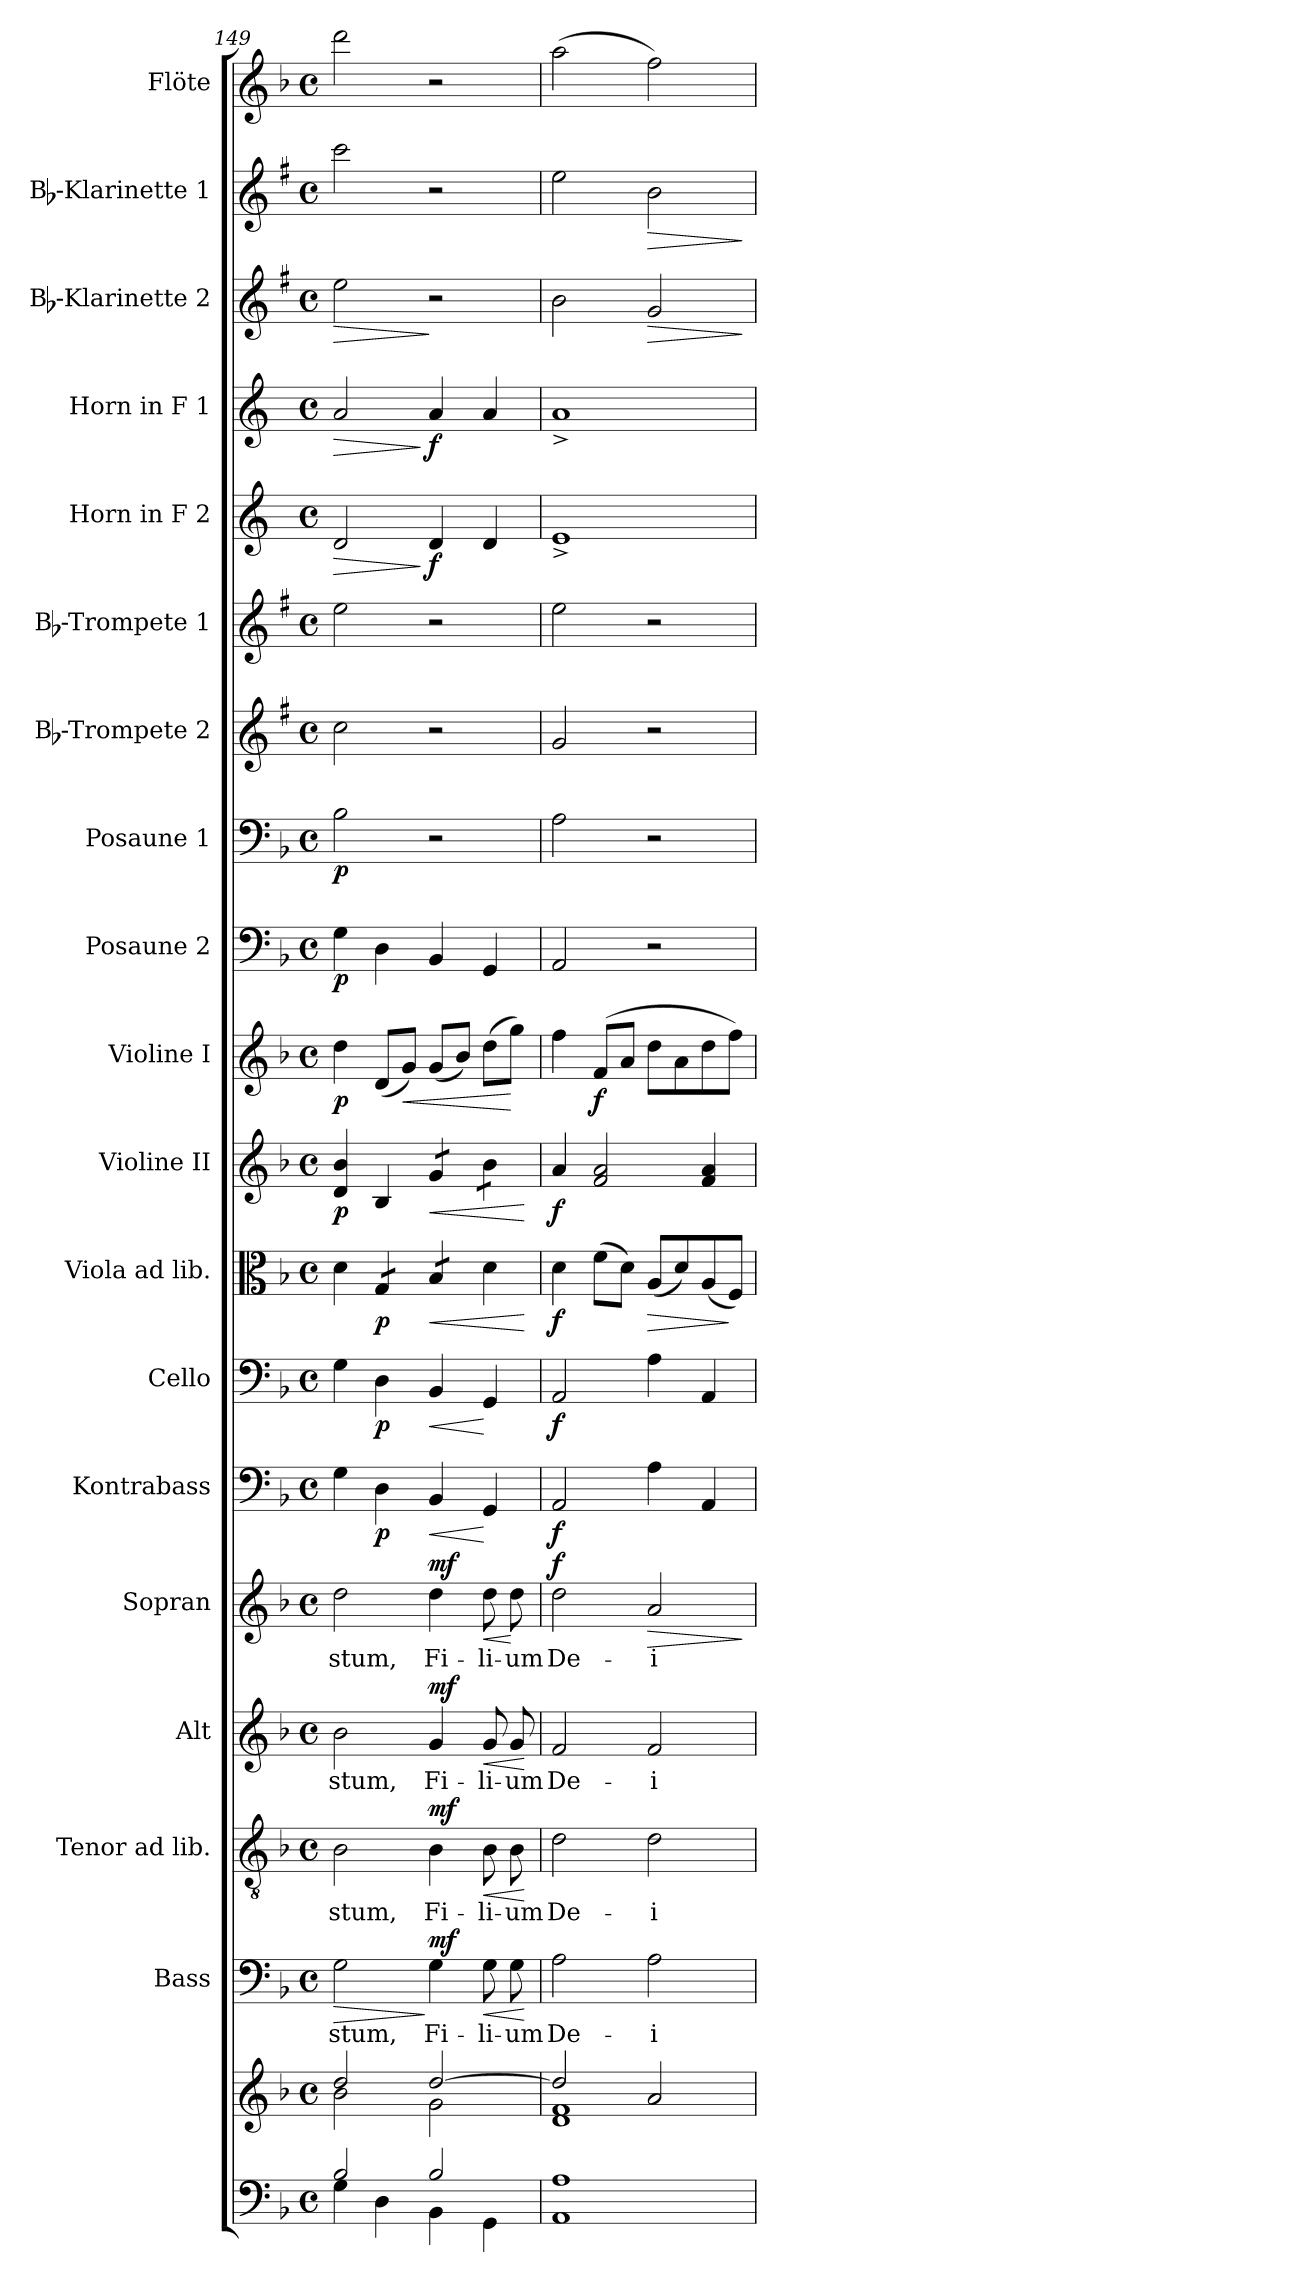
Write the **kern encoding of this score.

**kern	**kern	**kern	**text	**dynam	**kern	**text	**dynam	**kern	**text	**dynam	**kern	**text	**dynam	**kern	**dynam	**kern	**dynam	**kern	**dynam	**kern	**dynam	**kern	**dynam	**kern	**dynam	**kern	**dynam	**kern	**kern	**kern	**dynam	**kern	**dynam	**kern	**dynam	**kern	**dynam	**kern
*part19	*part19	*part18	*part18	*part18	*part17	*part17	*part17	*part16	*part16	*part16	*part15	*part15	*part15	*part14	*part14	*part13	*part13	*part12	*part12	*part11	*part11	*part10	*part10	*part9	*part9	*part8	*part8	*part7	*part6	*part5	*part5	*part4	*part4	*part3	*part3	*part2	*part2	*part1
*staff20	*staff19	*staff18	*staff18	*staff18	*staff17	*staff17	*staff17	*staff16	*staff16	*staff16	*staff15	*staff15	*staff15	*staff14	*staff14	*staff13	*staff13	*staff12	*staff12	*staff11	*staff11	*staff10	*staff10	*staff9	*staff9	*staff8	*staff8	*staff7	*staff6	*staff5	*staff5	*staff4	*staff4	*staff3	*staff3	*staff2	*staff2	*staff1
*	*	*I"Bass	*	*	*I"Tenor ad lib.	*	*	*I"Alt	*	*	*I"Sopran	*	*	*I"Kontrabass	*	*I"Cello	*	*I"Viola ad lib.	*	*I"Violine II	*	*I"Violine I	*	*I"Posaune 2	*	*I"Posaune 1	*	*I"Bb-Trompete 2	*I"Bb-Trompete 1	*I"Horn in F 2	*	*I"Horn in F 1	*	*I"Bb-Klarinette 2	*	*I"Bb-Klarinette 1	*	*I"Flöte
*	*	*I'B.	*	*	*I'T.	*	*	*I'A.	*	*	*I'S.	*	*	*I'Kb.	*	*	*	*I'Vla.	*	*I'Vl. II	*	*I'Vl. I	*	*I'Pos. 2	*	*I'Pos. 1	*	*I'Bb Trp. 2	*I'Bb Trp. 1	*	*	*	*	*I'Bb Kl. 2	*	*I'Bb Kl. 1	*	*I'Fl.
*clefF4	*clefG2	*clefF4	*	*	*clefGv2	*	*	*clefG2	*	*	*clefG2	*	*	*clefF4	*	*clefF4	*	*clefC3	*	*clefG2	*	*clefG2	*	*clefF4	*	*clefF4	*	*clefG2	*clefG2	*clefG2	*	*clefG2	*	*clefG2	*	*clefG2	*	*clefG2
*	*	*	*	*	*	*	*	*	*	*	*	*	*	*ITrd7c12	*	*	*	*	*	*	*	*	*	*	*	*	*	*ITrd1c2	*ITrd1c2	*ITrd4c7	*	*ITrd4c7	*	*ITrd1c2	*	*ITrd1c2	*	*
*k[b-]	*k[b-]	*k[b-]	*	*	*k[b-]	*	*	*k[b-]	*	*	*k[b-]	*	*	*k[b-]	*	*k[b-]	*	*k[b-]	*	*k[b-]	*	*k[b-]	*	*k[b-]	*	*k[b-]	*	*k[b-]	*k[b-]	*k[b-]	*	*k[b-]	*	*k[b-]	*	*k[b-]	*	*k[b-]
*F:	*F:	*F:	*	*	*F:	*	*	*F:	*	*	*F:	*	*	*F:	*	*F:	*	*F:	*	*F:	*	*F:	*	*F:	*	*F:	*	*F:	*F:	*F:	*	*F:	*	*F:	*	*F:	*	*F:
*M4/4	*M4/4	*M4/4	*	*	*M4/4	*	*	*M4/4	*	*	*M4/4	*	*	*M4/4	*	*M4/4	*	*M4/4	*	*M4/4	*	*M4/4	*	*M4/4	*	*M4/4	*	*M4/4	*M4/4	*M4/4	*	*M4/4	*	*M4/4	*	*M4/4	*	*M4/4
*met(c)	*met(c)	*met(c)	*	*	*met(c)	*	*	*met(c)	*	*	*met(c)	*	*	*met(c)	*	*met(c)	*	*met(c)	*	*met(c)	*	*met(c)	*	*met(c)	*	*met(c)	*	*met(c)	*met(c)	*met(c)	*	*met(c)	*	*met(c)	*	*met(c)	*	*met(c)
=149	=149	=149	=149	=149	=149	=149	=149	=149	=149	=149	=149	=149	=149	=149	=149	=149	=149	=149	=149	=149	=149	=149	=149	=149	=149	=149	=149	=149	=149	=149	=149	=149	=149	=149	=149	=149	=149	=149
*^	*^	*	*	*	*	*	*	*	*	*	*	*	*	*	*	*	*	*	*	*	*	*	*	*	*	*	*	*	*	*	*	*	*	*	*	*	*	*
!	!	!	!	!	!LO:LY:b	!LO:HP:b	!	!LO:LY:b	!	!	!LO:LY:b	!	!	!LO:LY:b	!	!	!	!	!	!	!	!	!LO:DY:b	!	!LO:DY:b	!	!LO:DY:b	!	!LO:DY:b	!	!	!	!LO:HP:b	!	!LO:HP:b	!	!LO:HP:b	!	!	!
2B-/	4G\	2dd/	2b-\	2G\	-stum,	>	2B-\	-stum,	.	2b-\	-stum,	.	2dd\	-stum,	.	4GG\	.	4G\	.	4d\	.	4d/ 4b-/	p	4dd\	p	4G\	p	2B-\	p	2b-\	2dd\	2G/	>	2d/	>	2dd\	>	2bb-\	.	2ddd\
!	!	!	!	!	!	!	!	!	!	!	!	!	!	!	!	!	!LO:DY:b	!	!LO:DY:b	!	!LO:DY:b	!	!	!	!	!	!	!	!	!	!	!	!	!	!	!	!	!	!	!
*	*	*	*	*	*	*	*	*	*	*	*	*	*	*	*	*	*	*	*	*tremolo	*	*	*	*	*	*	*	*	*	*	*	*	*	*	*	*	*	*	*	*
.	4D\	.	.	.	.	.	.	.	.	.	.	.	.	.	.	4DD\	p	4D\	p	8G/L	p	4B-/	.	(<8d/L	.	4D\	.	.	.	.	.	.	.	.	.	.	.	.	.	.
!	!	!	!	!	!	!	!	!	!	!	!	!	!	!	!	!	!	!	!	!	!	!	!	!	!LO:HP:b	!	!	!	!	!	!	!	!	!	!	!	!	!	!	!
.	.	.	.	.	.	.	.	.	.	.	.	.	.	.	.	.	.	.	.	8G/J	.	.	.	8g/J)	<	.	.	.	.	.	.	.	.	.	.	.	.	.	.	.
!	!	!	!	!	!LO:LY:b	!LO:DY:n=1:a	!	!LO:LY:b	!LO:DY:a	!	!LO:LY:b	!LO:DY:a	!	!LO:LY:b	!LO:DY:a	!	!LO:HP:b	!	!LO:HP:b	!	!LO:HP:b	!	!LO:HP:b	!	!	!	!	!	!	!	!	!	!LO:DY:n=1:b	!	!LO:DY:n=1:b	!	!	!	!	!
*	*	*	*	*	*	*	*	*	*	*	*	*	*	*	*	*	*	*	*	*	*	*tremolo	*	*	*	*	*	*	*	*	*	*	*	*	*	*	*	*	*	*
2B-/	4BB-\	[>2dd/	2g\	4G\	Fi-	] mf	4B-\	Fi-	mf	4g/	Fi-	mf	4dd\	Fi-	mf	4BBB-/	<	4BB-/	<	8B-/L	<	8g/L	<	(<8g/L	.	4BB-/	.	2r	.	2r	2r	4G/	] f	4d/	] f	2r	]	2r	.	2r
.	.	.	.	.	.	.	.	.	.	.	.	.	.	.	.	.	.	.	.	8B-/J	.	8g/J	.	8b-/J)	.	.	.	.	.	.	.	.	.	.	.	.	.	.	.	.
*	*	*	*	*	*	*	*	*	*	*	*	*	*	*	*	*	*	*	*	*Xtremolo	*	*	*	*	*	*	*	*	*	*	*	*	*	*	*	*	*	*	*	*
!	!	!	!	!	!LO:LY:b	!LO:HP:b	!	!LO:LY:b	!LO:HP:b	!	!LO:LY:b	!LO:HP:b	!	!LO:LY:b	!LO:HP:b	!	!	!	!	!	!	!	!	!	!	!	!	!	!	!	!	!	!	!	!	!	!	!	!	!
.	4GG\	.	.	8G\	-li-	<	8B-\	-li-	<	8g/	-li-	<	8dd\	-li-	<	4GGG/	[	4GG/	[	4d\	.	8b-\L	.	(>8dd\L	.	4GG/	.	.	.	.	.	4G/	.	4d/	.	.	.	.	.	.
!	!	!	!	!	!LO:LY:b	!	!	!LO:LY:b	!	!	!LO:LY:b	!	!	!LO:LY:b	!	!	!	!	!	!	!	!	!	!	!	!	!	!	!	!	!	!	!	!	!	!	!	!	!	!
.	.	.	.	8G\	-um	.	8B-\	-um	.	8g/	-um	.	8dd\	-um	[	.	.	.	.	.	.	8b-\J	.	8gg\J)	[	.	.	.	.	.	.	.	.	.	.	.	.	.	.	.
*	*	*	*	*	*	*	*	*	*	*	*	*	*	*	*	*	*	*	*	*	*	*Xtremolo	*	*	*	*	*	*	*	*	*	*	*	*	*	*	*	*	*	*
*v	*v	*	*	*	*	*	*	*	*	*	*	*	*	*	*	*	*	*	*	*	*	*	*	*	*	*	*	*	*	*	*	*	*	*	*	*	*	*	*	*
*	*v	*v	*	*	*	*	*	*	*	*	*	*	*	*	*	*	*	*	*	*	*	*	*	*	*	*	*	*	*	*	*	*	*	*	*	*	*	*	*
.	.	.	.	[	.	.	[	.	.	[	.	.	.	.	.	.	.	.	[	.	[	.	.	.	.	.	.	.	.	.	.	.	.	.	.	.	.	.
=150	=150	=150	=150	=150	=150	=150	=150	=150	=150	=150	=150	=150	=150	=150	=150	=150	=150	=150	=150	=150	=150	=150	=150	=150	=150	=150	=150	=150	=150	=150	=150	=150	=150	=150	=150	=150	=150	=150
*^	*^	*	*	*	*	*	*	*	*	*	*	*	*	*	*	*	*	*	*	*	*	*	*	*	*	*	*	*	*	*	*	*	*	*	*	*	*	*
!	!	!	!	!	!LO:LY:b	!	!	!LO:LY:b	!	!	!LO:LY:b	!	!	!LO:LY:b	!LO:DY:a	!	!LO:DY:b	!	!LO:DY:b	!	!LO:DY:b	!	!LO:DY:b	!	!	!	!	!	!	!	!	!	!	!	!	!	!	!	!	!
1A	1AA	2dd/]	1d 1f	2A\	De-	.	2d\	De-	.	2f/	De-	.	2dd\	De-	f	2AAA/	f	2AA/	f	4d\	f	4a/	f	4ff\	.	2AA/	.	2A\	.	2f/	2dd\	1A^<	.	1d^<	.	2a\	.	2dd\	.	(>2aa\
!	!	!	!	!	!	!	!	!	!	!	!	!	!	!	!	!	!	!	!	!	!	!	!	!	!LO:DY:b	!	!	!	!	!	!	!	!	!	!	!	!	!	!	!
.	.	.	.	.	.	.	.	.	.	.	.	.	.	.	.	.	.	.	.	(>8f\L	.	2f/ 2a/	.	(>8f/L	f	.	.	.	.	.	.	.	.	.	.	.	.	.	.	.
.	.	.	.	.	.	.	.	.	.	.	.	.	.	.	.	.	.	.	.	8d\J)	.	.	.	8a/J	.	.	.	.	.	.	.	.	.	.	.	.	.	.	.	.
!	!	!	!	!	!LO:LY:b	!	!	!LO:LY:b	!	!	!LO:LY:b	!	!	!LO:LY:b	!LO:HP:b	!	!	!	!	!	!LO:HP:b	!	!	!	!	!	!	!	!	!	!	!	!	!	!	!	!LO:HP:b	!	!LO:HP:b	!
.	.	2a/	.	2A\	-i	.	2d\	-i	.	2f/	-i	.	2a/	-i	>	4AA\	.	4A\	.	(<8A/L	>	.	.	8dd\L	.	2r	.	2r	.	2r	2r	.	.	.	.	2f/	>	2a\	>	2ff\)
.	.	.	.	.	.	.	.	.	.	.	.	.	.	.	.	.	.	.	.	8d/)	.	.	.	8a\	.	.	.	.	.	.	.	.	.	.	.	.	.	.	.	.
.	.	.	.	.	.	.	.	.	.	.	.	.	.	.	.	4AAA/	.	4AA/	.	(<8A/	.	4f/ 4a/	.	8dd\	.	.	.	.	.	.	.	.	.	.	.	.	.	.	.	.
.	.	.	.	.	.	.	.	.	.	.	.	.	.	.	.	.	.	.	.	8F/J)	]	.	.	8ff\J)	.	.	.	.	.	.	.	.	.	.	.	.	.	.	.	.
*v	*v	*	*	*	*	*	*	*	*	*	*	*	*	*	*	*	*	*	*	*	*	*	*	*	*	*	*	*	*	*	*	*	*	*	*	*	*	*	*	*
*	*v	*v	*	*	*	*	*	*	*	*	*	*	*	*	*	*	*	*	*	*	*	*	*	*	*	*	*	*	*	*	*	*	*	*	*	*	*	*	*
.	.	.	.	.	.	.	.	.	.	.	.	.	]	.	.	.	.	.	.	.	.	.	.	.	.	.	.	.	.	.	.	.	.	.	]	.	]	.
=	=	=	=	=	=	=	=	=	=	=	=	=	=	=	=	=	=	=	=	=	=	=	=	=	=	=	=	=	=	=	=	=	=	=	=	=	=	=
*-	*-	*-	*-	*-	*-	*-	*-	*-	*-	*-	*-	*-	*-	*-	*-	*-	*-	*-	*-	*-	*-	*-	*-	*-	*-	*-	*-	*-	*-	*-	*-	*-	*-	*-	*-	*-	*-	*-
